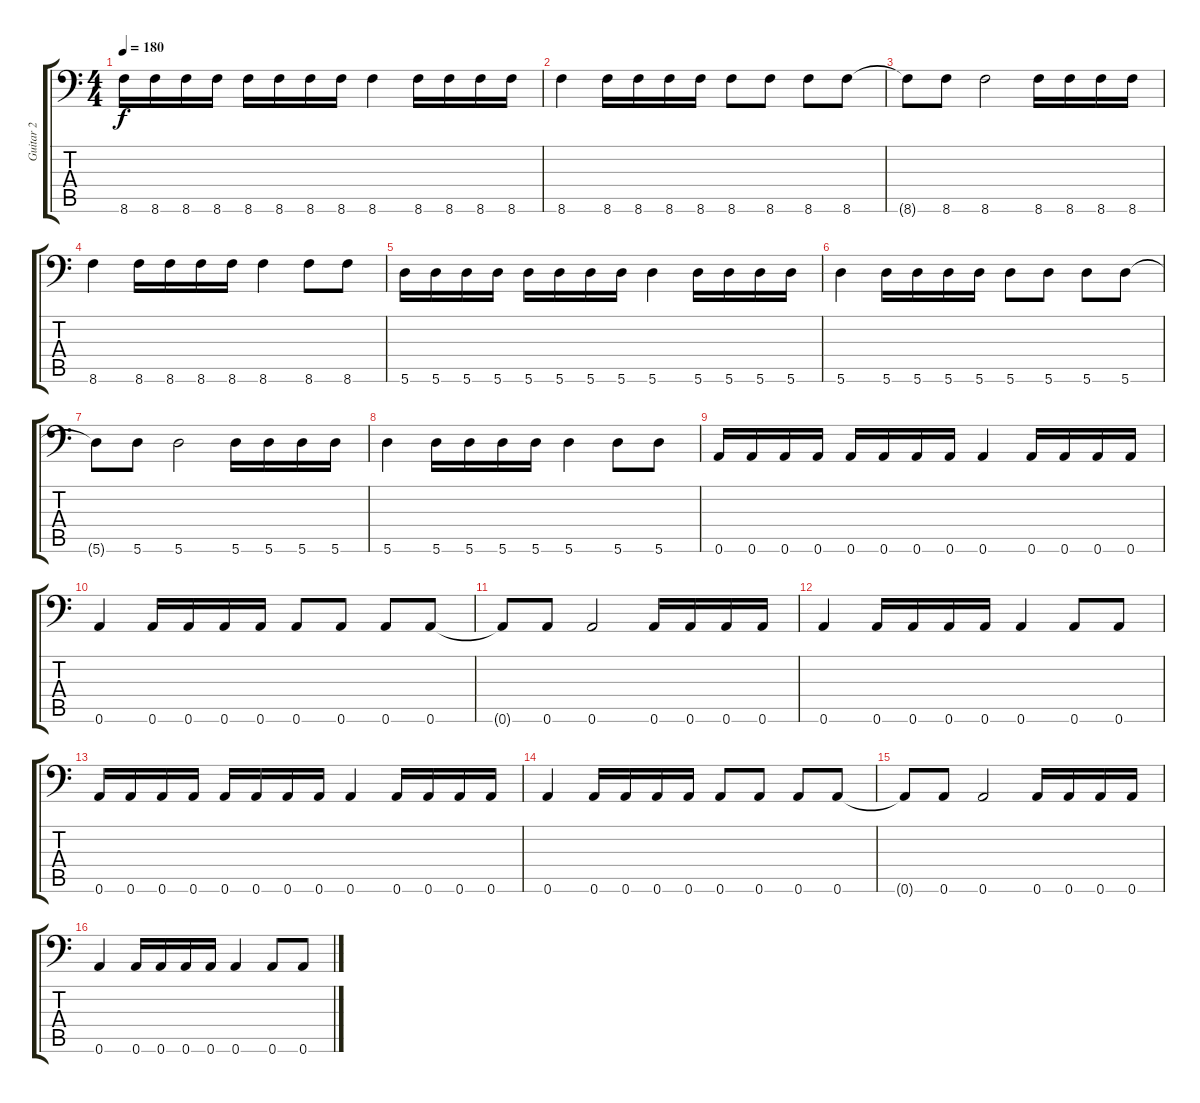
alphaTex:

\track ("Guitar 2" "Guitar 2") {instrument distortionguitar}
\staff {score tabs}
\tuning (B3 Gb3 D3 A2 E2 A1) {hide}
\ts (4 4)
\tempo 180
\clef f4
\ks c
8.6.16{dy f} 8.6.16 8.6.16 8.6.16 8.6.16 8.6.16 8.6.16 8.6.16 8.6.4 8.6.16 8.6.16 8.6.16 8.6.16 |
8.6.4 8.6.16 8.6.16 8.6.16 8.6.16 8.6.8 8.6.8 8.6.8 8.6.8 |
8.6{t}.8 8.6.8 8.6.2 8.6.16 8.6.16 8.6.16 8.6.16 |
8.6.4 8.6.16 8.6.16 8.6.16 8.6.16 8.6.4 8.6.8 8.6.8 |
5.6.16 5.6.16 5.6.16 5.6.16 5.6.16 5.6.16 5.6.16 5.6.16 5.6.4 5.6.16 5.6.16 5.6.16 5.6.16 |
5.6.4 5.6.16 5.6.16 5.6.16 5.6.16 5.6.8 5.6.8 5.6.8 5.6.8 |
5.6{t}.8 5.6.8 5.6.2 5.6.16 5.6.16 5.6.16 5.6.16 |
5.6.4 5.6.16 5.6.16 5.6.16 5.6.16 5.6.4 5.6.8 5.6.8 |
0.6.16 0.6.16 0.6.16 0.6.16 0.6.16 0.6.16 0.6.16 0.6.16 0.6.4 0.6.16 0.6.16 0.6.16 0.6.16 |
0.6.4 0.6.16 0.6.16 0.6.16 0.6.16 0.6.8 0.6.8 0.6.8 0.6.8 |
0.6{t}.8 0.6.8 0.6.2 0.6.16 0.6.16 0.6.16 0.6.16 |
0.6.4 0.6.16 0.6.16 0.6.16 0.6.16 0.6.4 0.6.8 0.6.8 |
0.6.16 0.6.16 0.6.16 0.6.16 0.6.16 0.6.16 0.6.16 0.6.16 0.6.4 0.6.16 0.6.16 0.6.16 0.6.16 |
0.6.4 0.6.16 0.6.16 0.6.16 0.6.16 0.6.8 0.6.8 0.6.8 0.6.8 |
0.6{t}.8 0.6.8 0.6.2 0.6.16 0.6.16 0.6.16 0.6.16 |
0.6.4 0.6.16 0.6.16 0.6.16 0.6.16 0.6.4 0.6.8 0.6.8
